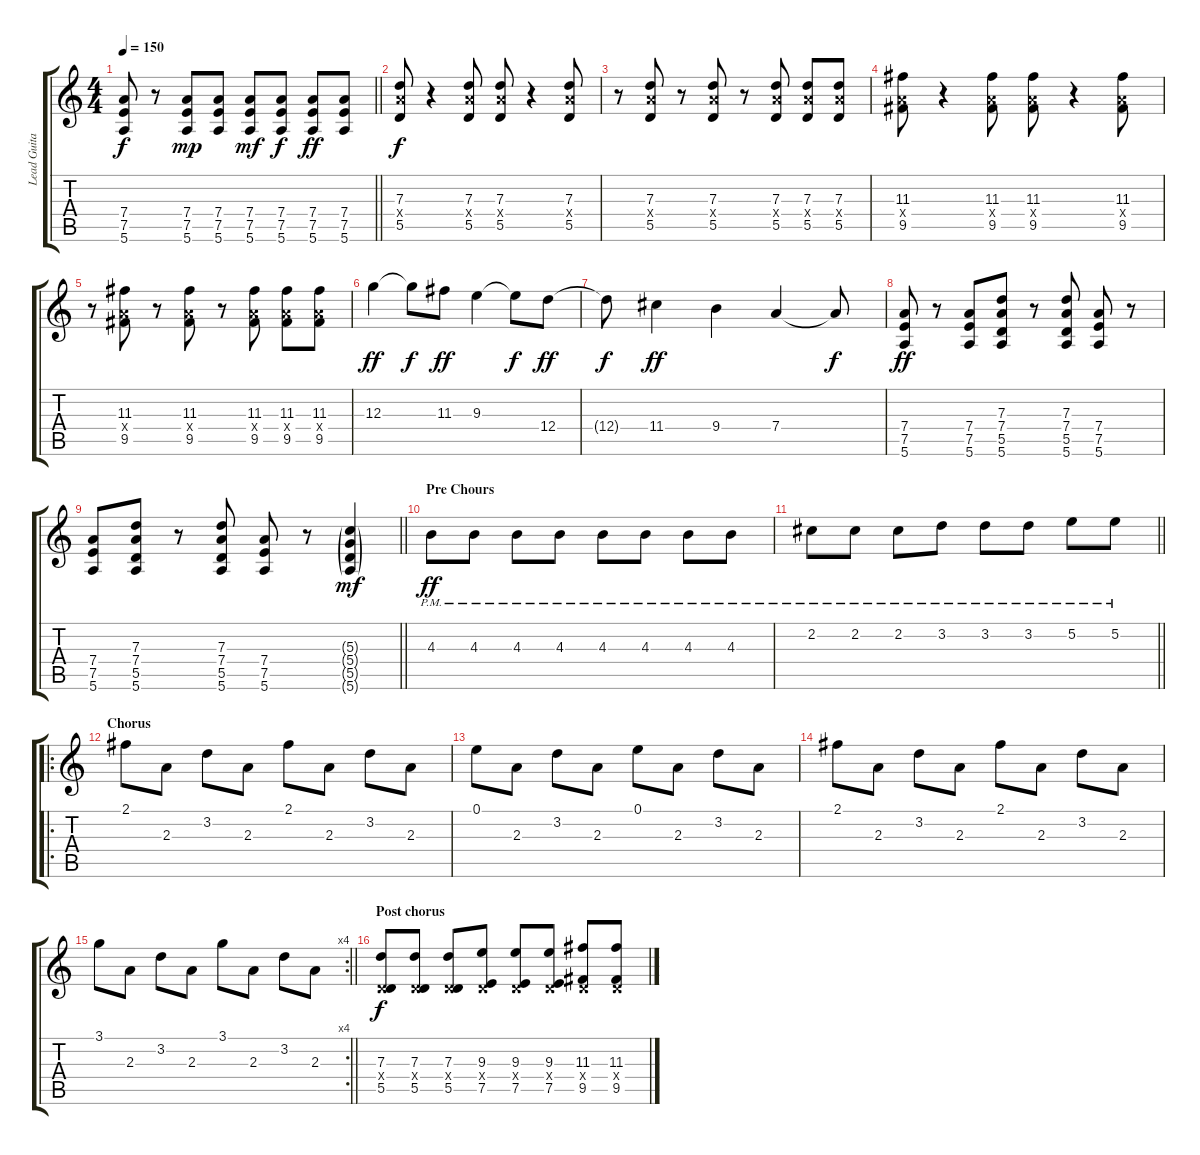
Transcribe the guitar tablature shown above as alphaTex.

\track ("Lead Guitar" "Lead Guita") {instrument acousticguitarsteel}
\staff {score tabs}
\tuning (E4 B3 G3 D3 A2 E2) {hide}
\ts (4 4)
\tempo 150
\clef g2
\barLineRight lightlight
\ks c
(7.4 7.5 5.6).8{dy f} r.8 (7.4 7.5 5.6).8{dy mp} (7.4 7.5 5.6).8 (7.4 7.5 5.6).8{dy mf} (7.4 7.5 5.6).8{dy f} (7.4 7.5 5.6).8{dy ff} (7.4 7.5 5.6).8 |
(7.3 7.4{x} 5.5).8{dy f} r.4 (7.3 7.4{x} 5.5).8 (7.3 7.4{x} 5.5).8 r.4 (7.3 7.4{x} 5.5).8 |
r.8 (7.3 7.4{x} 5.5).8 r.8 (7.3 7.4{x} 5.5).8 r.8 (7.3 7.4{x} 5.5).8 (7.3 7.4{x} 5.5).8 (7.3 7.4{x} 5.5).8 |
(11.3 7.4{x} 9.5).8 r.4 (11.3 7.4{x} 9.5).8 (11.3 7.4{x} 9.5).8 r.4 (11.3 7.4{x} 9.5).8 |
r.8 (11.3 7.4{x} 9.5).8 r.8 (11.3 7.4{x} 9.5).8 r.8 (11.3 7.4{x} 9.5).8 (11.3 7.4{x} 9.5).8 (11.3 7.4{x} 9.5).8 |
12.3.4{dy ff} 12.3{t}.8{dy f} 11.3.8{dy ff} 9.3.4 9.3{t}.8{dy f} 12.4.8{dy ff} |
12.4{t}.8{dy f} 11.4.4{dy ff} 9.4.4 7.4.4 7.4{t}.8{dy f} |
(7.4 7.5 5.6).8{dy ff} r.8 (7.4 7.5 5.6).8 (7.3 7.4 5.5 5.6).8 r.8 (7.3 7.4 5.5 5.6).8 (7.4 7.5 5.6).8 r.8 |
\barLineRight lightlight
(7.4 7.5 5.6).8 (7.3 7.4 5.5 5.6).8 r.8 (7.3 7.4 5.5 5.6).8 (7.4 7.5 5.6).8 r.8 (5.3{g} 5.4{g} 5.5{g} 5.6{g}).4{dy mf} |
\section ("" "Pre Chours")
4.3{pm}.8{dy ff} 4.3{pm}.8 4.3{pm}.8 4.3{pm}.8 4.3{pm}.8 4.3{pm}.8 4.3{pm}.8 4.3{pm}.8 |
\barLineRight lightlight
2.2{pm}.8 2.2{pm}.8 2.2{pm}.8 3.2{pm}.8 3.2{pm}.8 3.2{pm}.8 5.2{pm}.8 5.2{pm}.8 |
\ro
\section ("" "Chorus")
2.1.8 2.3.8 3.2.8 2.3.8 2.1.8 2.3.8 3.2.8 2.3.8 |
0.1.8 2.3.8 3.2.8 2.3.8 0.1.8 2.3.8 3.2.8 2.3.8 |
2.1.8 2.3.8 3.2.8 2.3.8 2.1.8 2.3.8 3.2.8 2.3.8 |
\rc 4
\barLineRight lightlight
3.1.8 2.3.8 3.2.8 2.3.8 3.1.8 2.3.8 3.2.8 2.3.8 |
\section ("" "Post chorus")
(7.3 0.4{x} 5.5).8{dy f} (7.3 0.4{x} 5.5).8 (7.3 0.4{x} 5.5).8 (9.3 0.4{x} 7.5).8 (9.3 0.4{x} 7.5).8 (9.3 0.4{x} 7.5).8 (11.3 0.4{x} 9.5).8 (11.3 0.4{x} 9.5).8
